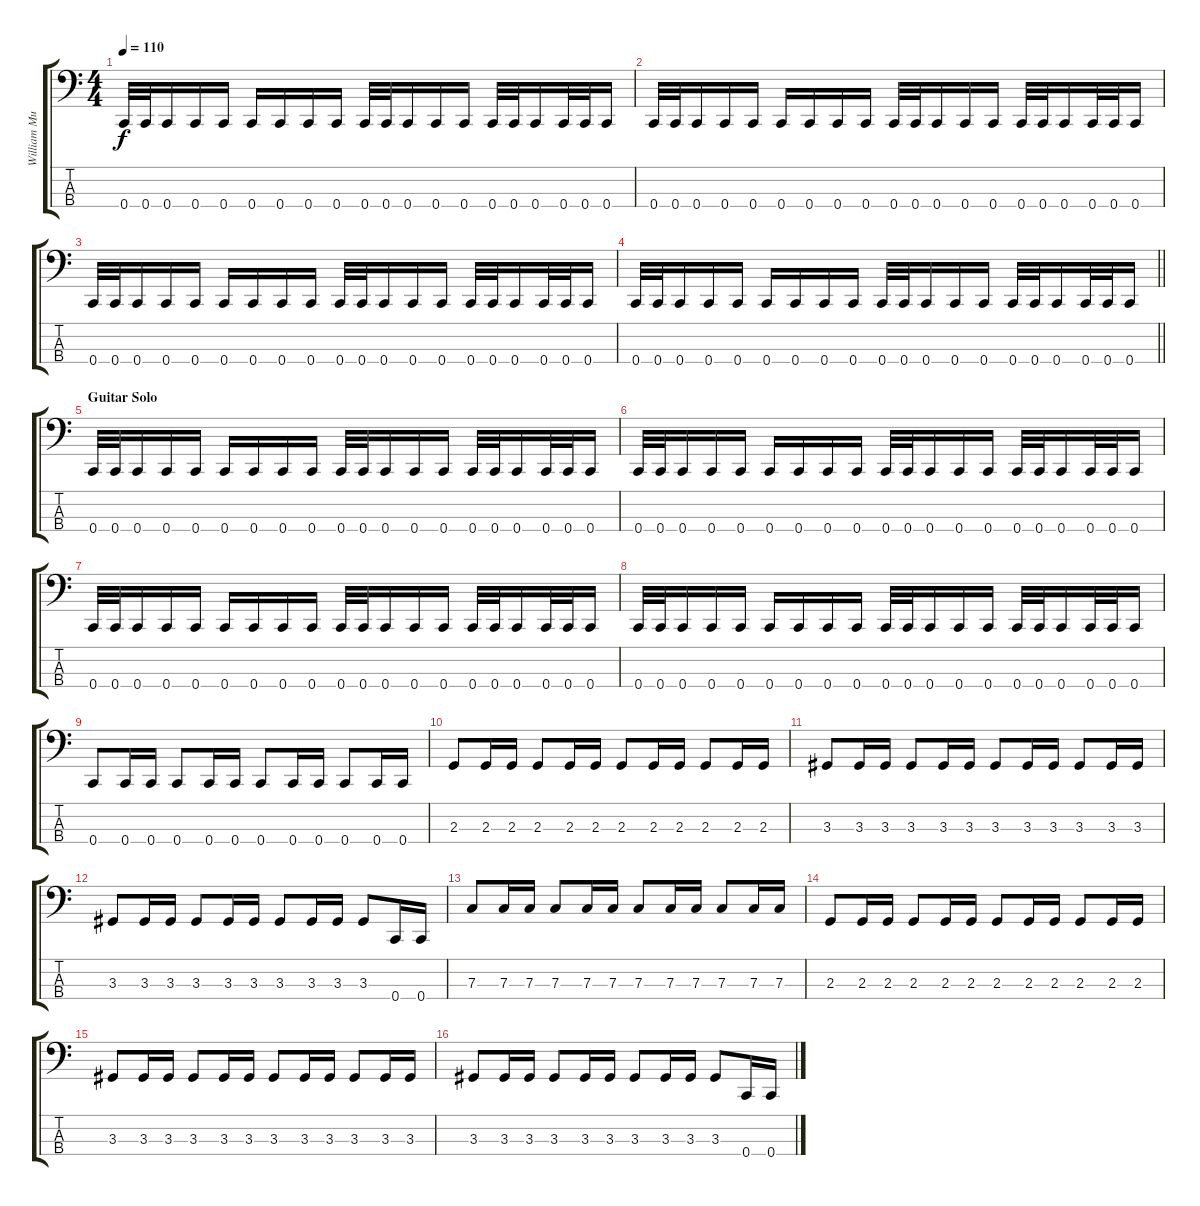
\track ("William Murderface (Bass)" "William Mu") {instrument electricbasspick}
\staff {score tabs}
\tuning (Eb2 Bb1 F1 C1) {hide}
\ts (4 4)
\tempo 110
\clef f4
\ks c
0.4.32{dy f} 0.4.32 0.4.16 0.4.16 0.4.16 0.4.16 0.4.16 0.4.16 0.4.16 0.4.32 0.4.32 0.4.16 0.4.16 0.4.16 0.4.32 0.4.32 0.4.16 0.4.32 0.4.32 0.4.16 |
0.4.32 0.4.32 0.4.16 0.4.16 0.4.16 0.4.16 0.4.16 0.4.16 0.4.16 0.4.32 0.4.32 0.4.16 0.4.16 0.4.16 0.4.32 0.4.32 0.4.16 0.4.32 0.4.32 0.4.16 |
0.4.32 0.4.32 0.4.16 0.4.16 0.4.16 0.4.16 0.4.16 0.4.16 0.4.16 0.4.32 0.4.32 0.4.16 0.4.16 0.4.16 0.4.32 0.4.32 0.4.16 0.4.32 0.4.32 0.4.16 |
\barLineRight lightlight
0.4.32 0.4.32 0.4.16 0.4.16 0.4.16 0.4.16 0.4.16 0.4.16 0.4.16 0.4.32 0.4.32 0.4.16 0.4.16 0.4.16 0.4.32 0.4.32 0.4.16 0.4.32 0.4.32 0.4.16 |
\section ("" "Guitar Solo")
0.4.32{instrument electricbasspick} 0.4.32 0.4.16 0.4.16 0.4.16 0.4.16 0.4.16 0.4.16 0.4.16 0.4.32 0.4.32 0.4.16 0.4.16 0.4.16 0.4.32 0.4.32 0.4.16 0.4.32 0.4.32 0.4.16 |
0.4.32 0.4.32 0.4.16 0.4.16 0.4.16 0.4.16 0.4.16 0.4.16 0.4.16 0.4.32 0.4.32 0.4.16 0.4.16 0.4.16 0.4.32 0.4.32 0.4.16 0.4.32 0.4.32 0.4.16 |
0.4.32 0.4.32 0.4.16 0.4.16 0.4.16 0.4.16 0.4.16 0.4.16 0.4.16 0.4.32 0.4.32 0.4.16 0.4.16 0.4.16 0.4.32 0.4.32 0.4.16 0.4.32 0.4.32 0.4.16 |
0.4.32 0.4.32 0.4.16 0.4.16 0.4.16 0.4.16 0.4.16 0.4.16 0.4.16 0.4.32 0.4.32 0.4.16 0.4.16 0.4.16 0.4.32 0.4.32 0.4.16 0.4.32 0.4.32 0.4.16 |
0.4.8 0.4.16 0.4.16 0.4.8 0.4.16 0.4.16 0.4.8 0.4.16 0.4.16 0.4.8 0.4.16 0.4.16 |
2.3.8 2.3.16 2.3.16 2.3.8 2.3.16 2.3.16 2.3.8 2.3.16 2.3.16 2.3.8 2.3.16 2.3.16 |
3.3.8 3.3.16 3.3.16 3.3.8 3.3.16 3.3.16 3.3.8 3.3.16 3.3.16 3.3.8 3.3.16 3.3.16 |
3.3.8 3.3.16 3.3.16 3.3.8 3.3.16 3.3.16 3.3.8 3.3.16 3.3.16 3.3.8 0.4.16 0.4.16 |
7.3.8 7.3.16 7.3.16 7.3.8 7.3.16 7.3.16 7.3.8 7.3.16 7.3.16 7.3.8 7.3.16 7.3.16 |
2.3.8 2.3.16 2.3.16 2.3.8 2.3.16 2.3.16 2.3.8 2.3.16 2.3.16 2.3.8 2.3.16 2.3.16 |
3.3.8 3.3.16 3.3.16 3.3.8 3.3.16 3.3.16 3.3.8 3.3.16 3.3.16 3.3.8 3.3.16 3.3.16 |
3.3.8 3.3.16 3.3.16 3.3.8 3.3.16 3.3.16 3.3.8 3.3.16 3.3.16 3.3.8 0.4.16 0.4.16
